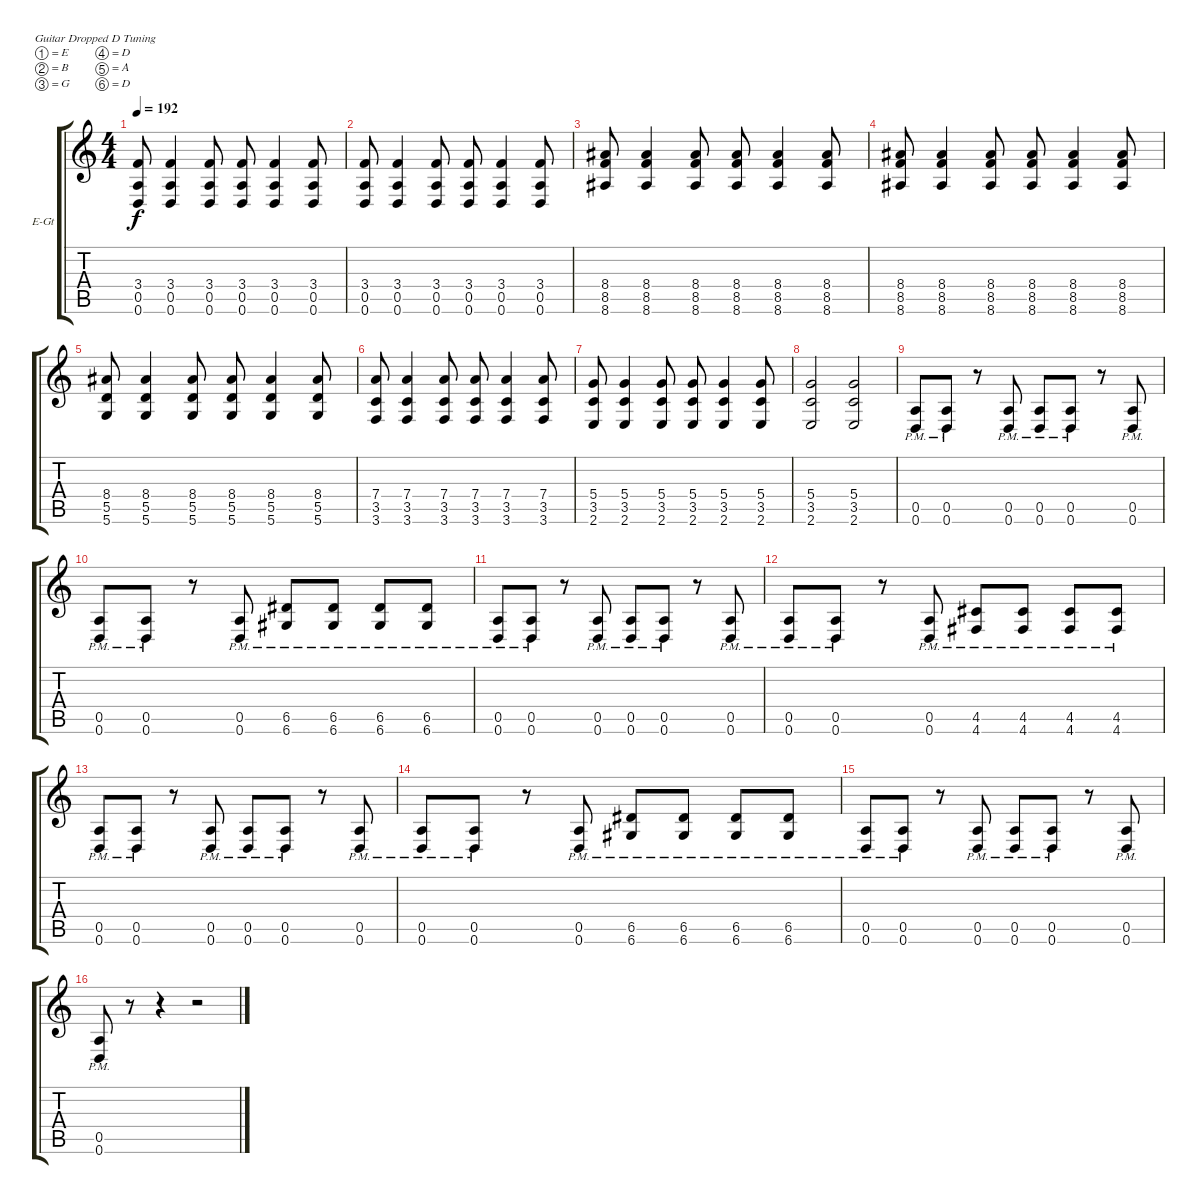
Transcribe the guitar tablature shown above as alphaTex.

\defaultSystemsLayout 4
\bracketExtendMode groupsimilarinstruments
\firstSystemTrackNameOrientation horizontal
\otherSystemsTrackNameOrientation horizontal
\track ("Electric Guitar" "E-Gt") {instrument distortionguitar}
\staff {score tabs}
\tuning (E4 B3 G3 D3 A2 D2)
\ts (4 4)
\tempo 192
\clef g2
\ks c
(0.6 0.5 3.4).8{dy f} (0.6 0.5 3.4).4 (0.6 0.5 3.4).8 (0.6 0.5 3.4).8 (0.6 0.5 3.4).4 (0.6 0.5 3.4).8 |
(0.6 0.5 3.4).8 (0.6 0.5 3.4).4 (0.6 0.5 3.4).8 (0.6 0.5 3.4).8 (0.6 0.5 3.4).4 (0.6 0.5 3.4).8 |
(8.6 8.5 8.4).8 (8.6 8.5 8.4).4 (8.6 8.5 8.4).8 (8.6 8.5 8.4).8 (8.6 8.5 8.4).4 (8.6 8.5 8.4).8 |
(8.6 8.5 8.4).8 (8.6 8.5 8.4).4 (8.6 8.5 8.4).8 (8.6 8.5 8.4).8 (8.6 8.5 8.4).4 (8.6 8.5 8.4).8 |
(5.6 5.5 8.4).8 (5.6 5.5 8.4).4 (5.6 5.5 8.4).8 (5.6 5.5 8.4).8 (5.6 5.5 8.4).4 (5.6 5.5 8.4).8 |
(3.6 3.5 7.4).8 (3.6 3.5 7.4).4 (3.6 3.5 7.4).8 (3.6 3.5 7.4).8 (3.6 3.5 7.4).4 (3.6 3.5 7.4).8 |
(2.6 3.5 5.4).8 (2.6 3.5 5.4).4 (2.6 3.5 5.4).8 (2.6 3.5 5.4).8 (2.6 3.5 5.4).4 (2.6 3.5 5.4).8 |
(2.6 3.5 5.4).2 (3.5 5.4 2.6).2 |
(0.6{pm} 0.5{pm}).8 (0.6{pm} 0.5{pm}).8 r.8 (0.5{pm} 0.6{pm}).8 (0.5{pm} 0.6{pm}).8 (0.6{pm} 0.5{pm}).8 r.8 (0.5{pm} 0.6{pm}).8 |
(0.6{pm} 0.5{pm}).8 (0.6{pm} 0.5{pm}).8 r.8 (0.5{pm} 0.6{pm}).8 (6.6{pm} 6.5{pm}).8 (6.6{pm} 6.5{pm}).8 (6.6{pm} 6.5{pm}).8 (6.6{pm} 6.5{pm}).8 |
(0.6{pm} 0.5{pm}).8 (0.6{pm} 0.5{pm}).8 r.8 (0.5{pm} 0.6{pm}).8 (0.5{pm} 0.6{pm}).8 (0.6{pm} 0.5{pm}).8 r.8 (0.5{pm} 0.6{pm}).8 |
(0.6{pm} 0.5{pm}).8 (0.6{pm} 0.5{pm}).8 r.8 (0.5{pm} 0.6{pm}).8 (4.6{pm} 4.5{pm}).8 (4.6{pm} 4.5{pm}).8 (4.6{pm} 4.5{pm}).8 (4.6{pm} 4.5{pm}).8 |
(0.6{pm} 0.5{pm}).8 (0.6{pm} 0.5{pm}).8 r.8 (0.5{pm} 0.6{pm}).8 (0.5{pm} 0.6{pm}).8 (0.6{pm} 0.5{pm}).8 r.8 (0.5{pm} 0.6{pm}).8 |
(0.6{pm} 0.5{pm}).8 (0.6{pm} 0.5{pm}).8 r.8 (0.5{pm} 0.6{pm}).8 (6.6{pm} 6.5{pm}).8 (6.6{pm} 6.5{pm}).8 (6.6{pm} 6.5{pm}).8 (6.6{pm} 6.5{pm}).8 |
(0.6{pm} 0.5{pm}).8 (0.6{pm} 0.5{pm}).8 r.8 (0.5{pm} 0.6{pm}).8 (0.5{pm} 0.6{pm}).8 (0.6{pm} 0.5{pm}).8 r.8 (0.5{pm} 0.6{pm}).8 |
\scale
0.196287 (0.6{pm} 0.5{pm}).8 r.8 r.4 r.2
